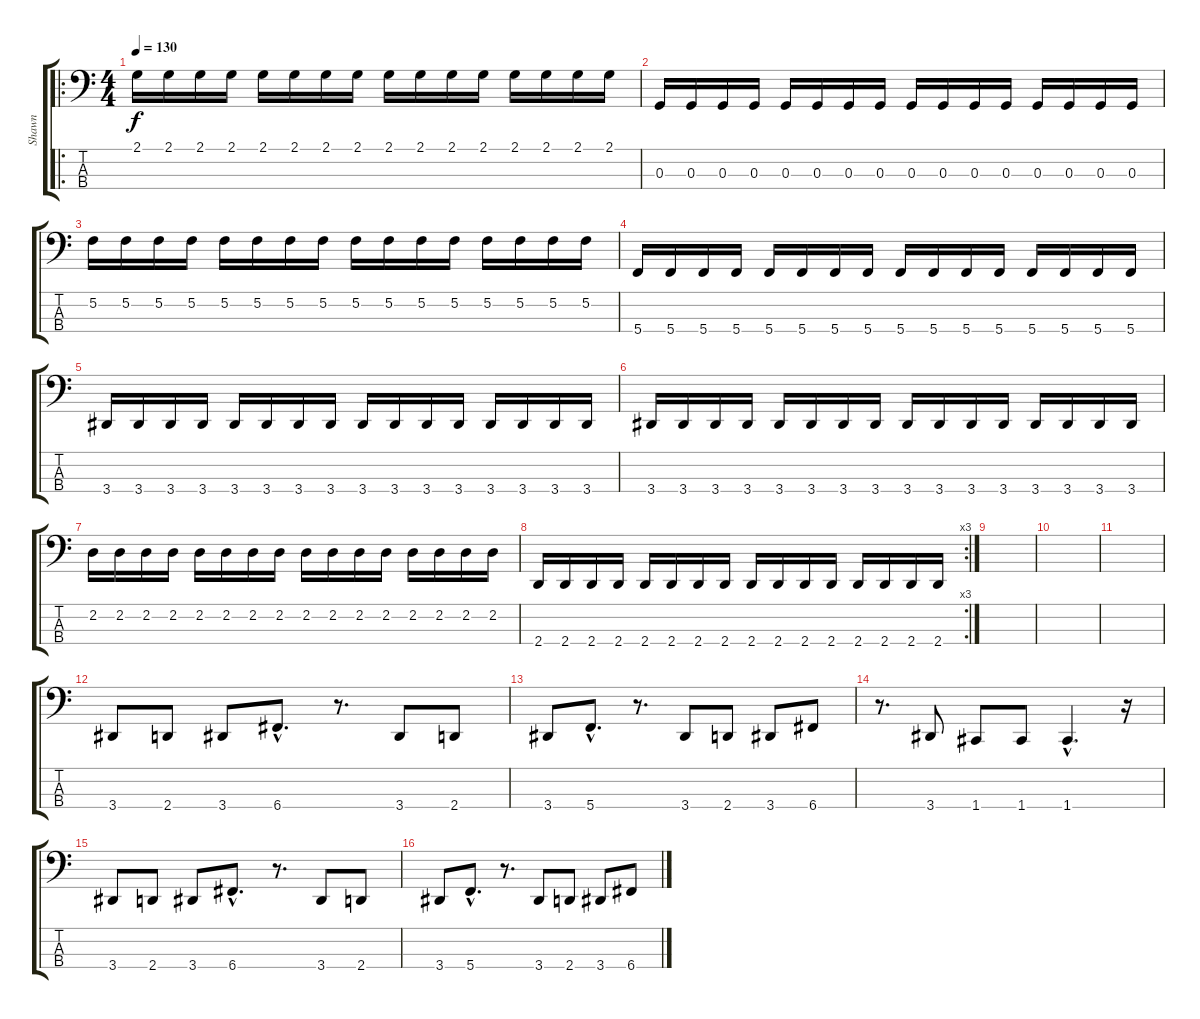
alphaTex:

\track ("Shawn" "Shawn") {instrument electricbassfinger}
\staff {score tabs}
\tuning (F2 C2 G1 C1) {hide}
\ro
\ts (4 4)
\tempo 130
\clef f4
\ks c
2.1.16{dy f} 2.1.16 2.1.16 2.1.16 2.1.16 2.1.16 2.1.16 2.1.16 2.1.16 2.1.16 2.1.16 2.1.16 2.1.16 2.1.16 2.1.16 2.1.16 |
0.3.16 0.3.16 0.3.16 0.3.16 0.3.16 0.3.16 0.3.16 0.3.16 0.3.16 0.3.16 0.3.16 0.3.16 0.3.16 0.3.16 0.3.16 0.3.16 |
5.2.16 5.2.16 5.2.16 5.2.16 5.2.16 5.2.16 5.2.16 5.2.16 5.2.16 5.2.16 5.2.16 5.2.16 5.2.16 5.2.16 5.2.16 5.2.16 |
5.4.16 5.4.16 5.4.16 5.4.16 5.4.16 5.4.16 5.4.16 5.4.16 5.4.16 5.4.16 5.4.16 5.4.16 5.4.16 5.4.16 5.4.16 5.4.16 |
3.4.16 3.4.16 3.4.16 3.4.16 3.4.16 3.4.16 3.4.16 3.4.16 3.4.16 3.4.16 3.4.16 3.4.16 3.4.16 3.4.16 3.4.16 3.4.16 |
3.4.16 3.4.16 3.4.16 3.4.16 3.4.16 3.4.16 3.4.16 3.4.16 3.4.16 3.4.16 3.4.16 3.4.16 3.4.16 3.4.16 3.4.16 3.4.16 |
2.2.16 2.2.16 2.2.16 2.2.16 2.2.16 2.2.16 2.2.16 2.2.16 2.2.16 2.2.16 2.2.16 2.2.16 2.2.16 2.2.16 2.2.16 2.2.16 |
\rc 3
2.4.16 2.4.16 2.4.16 2.4.16 2.4.16 2.4.16 2.4.16 2.4.16 2.4.16 2.4.16 2.4.16 2.4.16 2.4.16 2.4.16 2.4.16 2.4.16 |
|
|
|
3.4.8 2.4.8 3.4.8 6.4{hac}.8{d} r.8{d} 3.4.8 2.4.8 |
3.4.8 5.4{hac}.8{d} r.8{d} 3.4.8 2.4.8 3.4.8 6.4.8 |
r.8{d} 3.4.8 1.4.8 1.4.8 1.4{hac}.4{d} r.16 |
3.4.8 2.4.8 3.4.8 6.4{hac}.8{d} r.8{d} 3.4.8 2.4.8 |
3.4.8 5.4{hac}.8{d} r.8{d} 3.4.8 2.4.8 3.4.8 6.4.8
